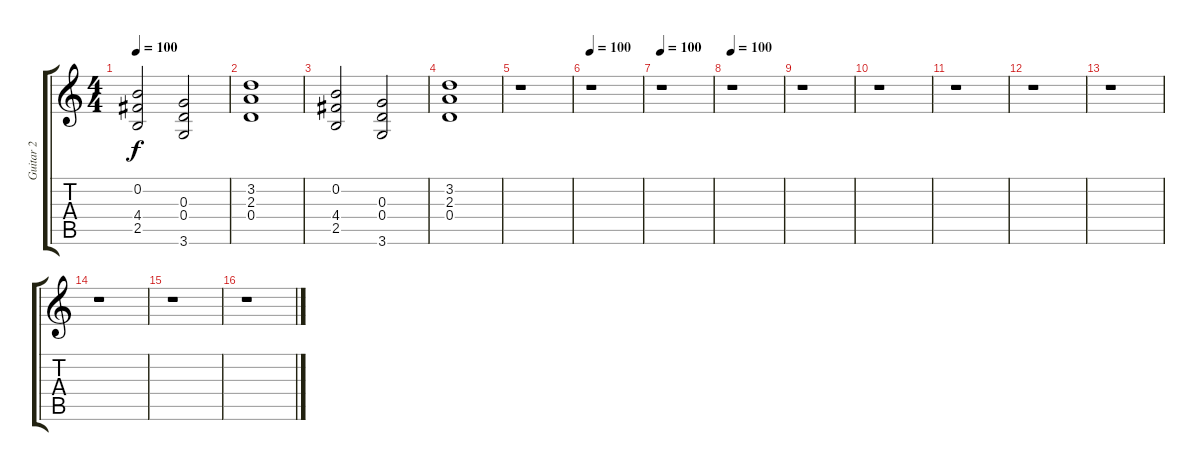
\track ("Guitar 2" "Guitar 2") {instrument distortionguitar}
\staff {score tabs}
\tuning (E4 B3 G3 D3 A2 E2) {hide}
\ts (4 4)
\tempo 100
\clef g2
\ks c
(0.2 4.4 2.5).2{dy f} (0.3 0.4 3.6).2 |
(3.2 2.3 0.4).1 |
(0.2 4.4 2.5).2 (0.3 0.4 3.6).2 |
(3.2 2.3 0.4).1 |
r.1 |
\tempo 100
r.1 |
\tempo 100
r.1 |
\tempo 100
r.1 |
r.1 |
r.1 |
r.1 |
r.1 |
r.1 |
r.1 |
r.1 |
r.1
